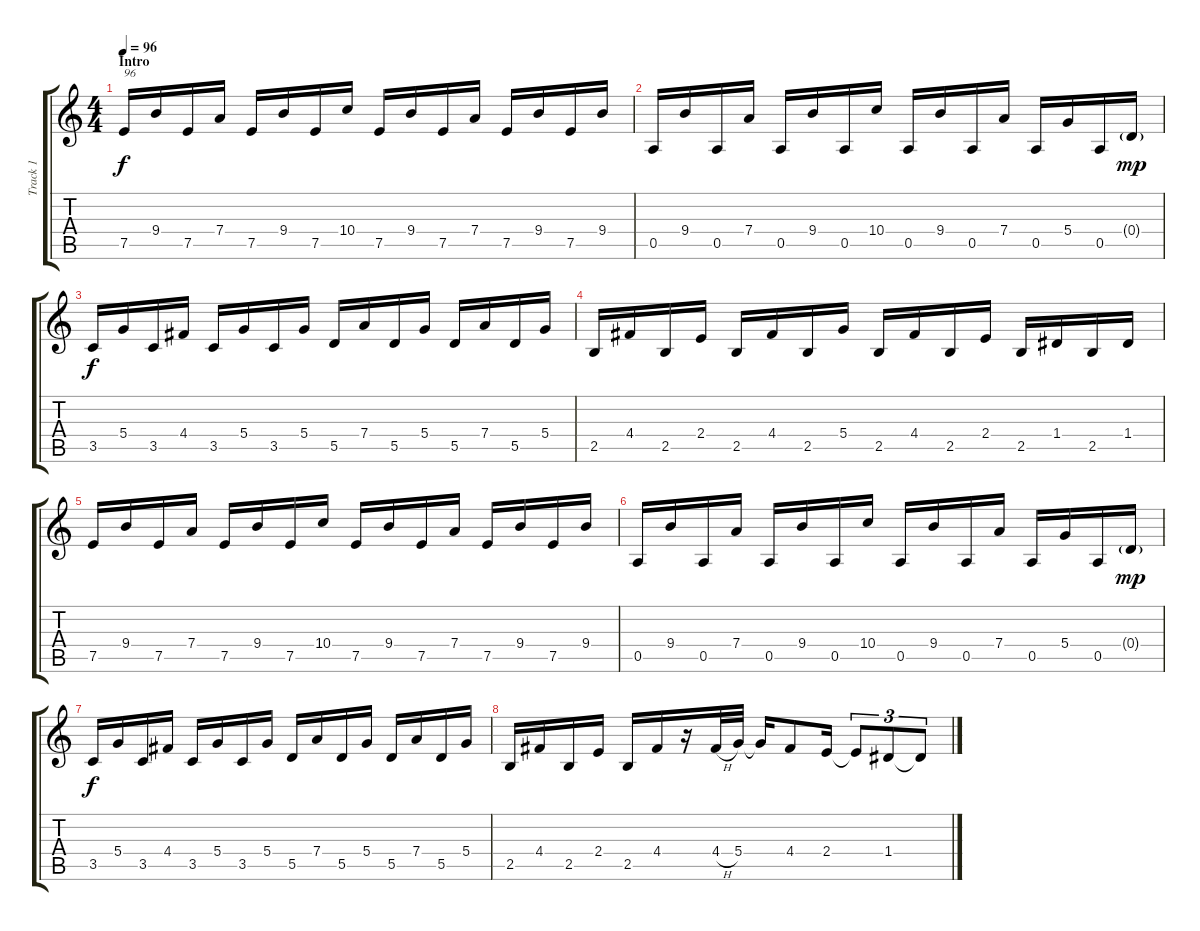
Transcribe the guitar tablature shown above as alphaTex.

\track ("Track 1" "Track 1") {instrument overdrivenguitar}
\staff {score tabs}
\tuning (E4 B3 G3 D3 A2 E2) {hide}
\ts (4 4)
\section ("" "Intro")
\tempo 96
\clef g2
\ks c
7.5.16{txt "96" dy f instrument overdrivenguitar} 9.4.16 7.5.16 7.4.16 7.5.16 9.4.16 7.5.16 10.4.16 7.5.16 9.4.16 7.5.16 7.4.16 7.5.16 9.4.16 7.5.16 9.4.16 |
0.5.16 9.4.16 0.5.16 7.4.16 0.5.16 9.4.16 0.5.16 10.4.16 0.5.16 9.4.16 0.5.16 7.4.16 0.5.16 5.4.16 0.5.16 0.4{g}.16{dy mp} |
3.5.16{dy f} 5.4.16 3.5.16 4.4.16 3.5.16 5.4.16 3.5.16 5.4.16 5.5.16 7.4.16 5.5.16 5.4.16 5.5.16 7.4.16 5.5.16 5.4.16 |
2.5.16 4.4.16 2.5.16 2.4.16 2.5.16 4.4.16 2.5.16 5.4.16 2.5.16 4.4.16 2.5.16 2.4.16 2.5.16 1.4.16 2.5.16 1.4.16 |
7.5.16 9.4.16 7.5.16 7.4.16 7.5.16 9.4.16 7.5.16 10.4.16 7.5.16 9.4.16 7.5.16 7.4.16 7.5.16 9.4.16 7.5.16 9.4.16 |
0.5.16 9.4.16 0.5.16 7.4.16 0.5.16 9.4.16 0.5.16 10.4.16 0.5.16 9.4.16 0.5.16 7.4.16 0.5.16 5.4.16 0.5.16 0.4{g}.16{dy mp} |
3.5.16{dy f} 5.4.16 3.5.16 4.4.16 3.5.16 5.4.16 3.5.16 5.4.16 5.5.16 7.4.16 5.5.16 5.4.16 5.5.16 7.4.16 5.5.16 5.4.16 |
2.5.16 4.4.16 2.5.16 2.4.16 2.5.16 4.4.16 r.16 4.4{h}.32 5.4.32 5.4{t}.16 4.4.8 2.4.16 2.4{t}.8{tu (3 2)} 1.4.8{tu (3 2)} 1.4{t}.8{tu (3 2)}
